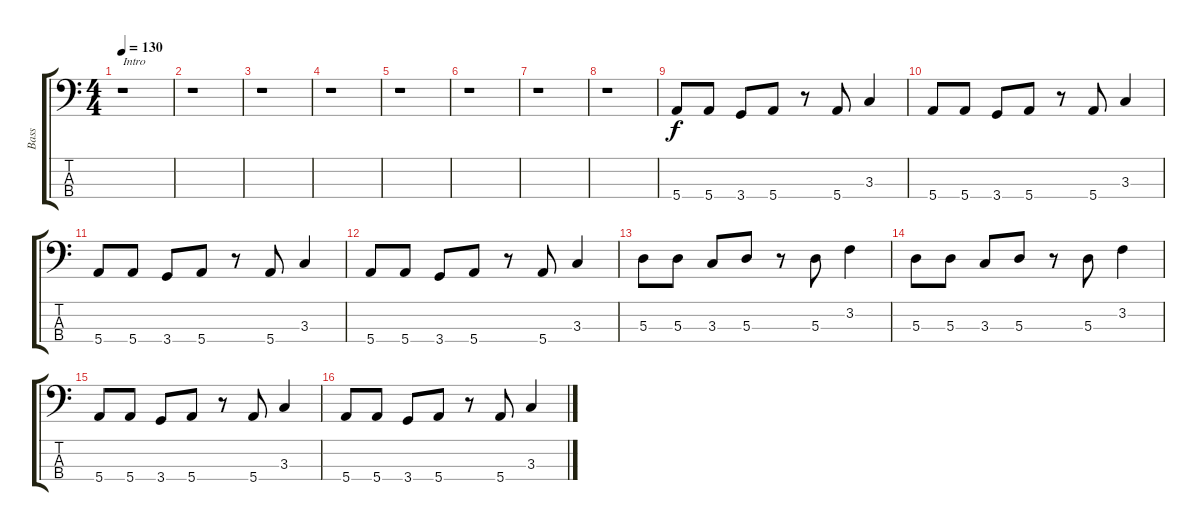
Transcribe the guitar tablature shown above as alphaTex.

\track ("Bass" "Bass") {instrument electricbassfinger}
\staff {score tabs}
\tuning (G2 D2 A1 E1) {hide}
\ts (4 4)
\tempo 130
\clef f4
\ks c
r.1{txt "Intro" dy f instrument electricbassfinger} |
r.1 |
r.1 |
r.1 |
r.1 |
r.1 |
r.1 |
r.1 |
5.4.8 5.4.8 3.4.8 5.4.8 r.8 5.4.8 3.3.4 |
5.4.8 5.4.8 3.4.8 5.4.8 r.8 5.4.8 3.3.4 |
5.4.8 5.4.8 3.4.8 5.4.8 r.8 5.4.8 3.3.4 |
5.4.8 5.4.8 3.4.8 5.4.8 r.8 5.4.8 3.3.4 |
5.3.8 5.3.8 3.3.8 5.3.8 r.8 5.3.8 3.2.4 |
5.3.8 5.3.8 3.3.8 5.3.8 r.8 5.3.8 3.2.4 |
5.4.8 5.4.8 3.4.8 5.4.8 r.8 5.4.8 3.3.4 |
5.4.8 5.4.8 3.4.8 5.4.8 r.8 5.4.8 3.3.4
